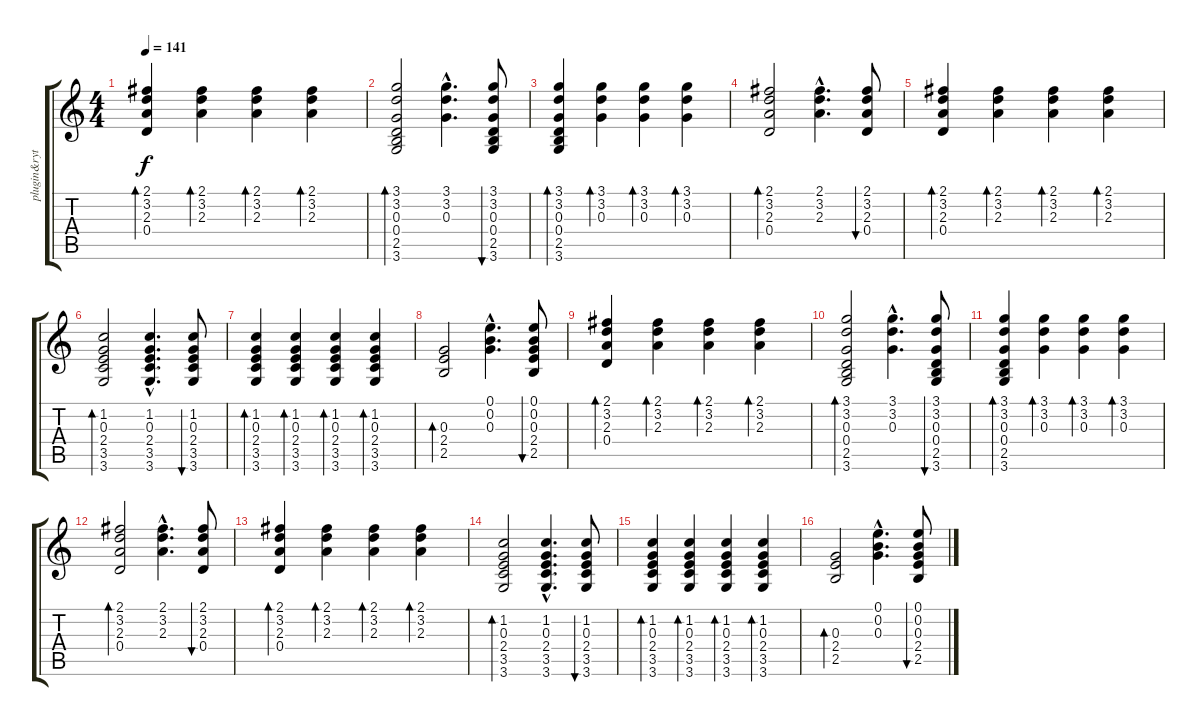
\track ("plugin&rythm(SARUN)" "plugin&ryt") {instrument acousticguitarsteel}
\staff {score tabs}
\tuning (E4 B3 G3 D3 A2 E2) {hide}
\ts (4 4)
\tempo 141
\clef g2
\ks c
(2.1 3.2 2.3 0.4).4{bd 60 dy f} (2.1 3.2 2.3).4{bd 60} (2.1 3.2 2.3).4{bd 60} (2.1 3.2 2.3).4{bd 60} |
(3.1 3.2 0.3 0.4 2.5 3.6).2{bd 60} (3.1{hac} 3.2{hac} 0.3{hac}).4{d} (3.1 3.2 0.3 0.4 2.5 3.6).8{bu 60} |
(3.1 3.2 0.3 0.4 2.5 3.6).4{bd 60} (3.1 3.2 0.3).4{bd 60} (3.1 3.2 0.3).4{bd 60} (3.1 3.2 0.3).4{bd 60} |
(2.1 3.2 2.3 0.4).2{bd 60} (2.1{hac} 3.2{hac} 2.3{hac}).4{d} (2.1 3.2 2.3 0.4).8{bu 60} |
(2.1 3.2 2.3 0.4).4{bd 60} (2.1 3.2 2.3).4{bd 60} (2.1 3.2 2.3).4{bd 60} (2.1 3.2 2.3).4{bd 60} |
(1.2 0.3 2.4 3.5 3.6).2{bd 60} (1.2{hac} 0.3{hac} 2.4{hac} 3.5{hac} 3.6{hac}).4{d} (1.2 0.3 2.4 3.5 3.6).8{bu 60} |
(1.2 0.3 2.4 3.5 3.6).4{bd 60} (1.2 0.3 2.4 3.5 3.6).4{bd 60} (1.2 0.3 2.4 3.5 3.6).4{bd 60} (1.2 0.3 2.4 3.5 3.6).4{bd 60} |
(0.3 2.4 2.5).2{bd 60} (0.1{hac} 0.2{hac} 0.3{hac}).4{d} (0.1 0.2 0.3 2.4 2.5).8{bu 60} |
(2.1 3.2 2.3 0.4).4{bd 60} (2.1 3.2 2.3).4{bd 60} (2.1 3.2 2.3).4{bd 60} (2.1 3.2 2.3).4{bd 60} |
(3.1 3.2 0.3 0.4 2.5 3.6).2{bd 60} (3.1{hac} 3.2{hac} 0.3{hac}).4{d} (3.1 3.2 0.3 0.4 2.5 3.6).8{bu 60} |
(3.1 3.2 0.3 0.4 2.5 3.6).4{bd 60} (3.1 3.2 0.3).4{bd 60} (3.1 3.2 0.3).4{bd 60} (3.1 3.2 0.3).4{bd 60} |
(2.1 3.2 2.3 0.4).2{bd 60} (2.1{hac} 3.2{hac} 2.3{hac}).4{d} (2.1 3.2 2.3 0.4).8{bu 60} |
(2.1 3.2 2.3 0.4).4{bd 60} (2.1 3.2 2.3).4{bd 60} (2.1 3.2 2.3).4{bd 60} (2.1 3.2 2.3).4{bd 60} |
(1.2 0.3 2.4 3.5 3.6).2{bd 60} (1.2{hac} 0.3{hac} 2.4{hac} 3.5{hac} 3.6{hac}).4{d} (1.2 0.3 2.4 3.5 3.6).8{bu 60} |
(1.2 0.3 2.4 3.5 3.6).4{bd 60} (1.2 0.3 2.4 3.5 3.6).4{bd 60} (1.2 0.3 2.4 3.5 3.6).4{bd 60} (1.2 0.3 2.4 3.5 3.6).4{bd 60} |
(0.3 2.4 2.5).2{bd 60} (0.1{hac} 0.2{hac} 0.3{hac}).4{d} (0.1 0.2 0.3 2.4 2.5).8{bu 60}
